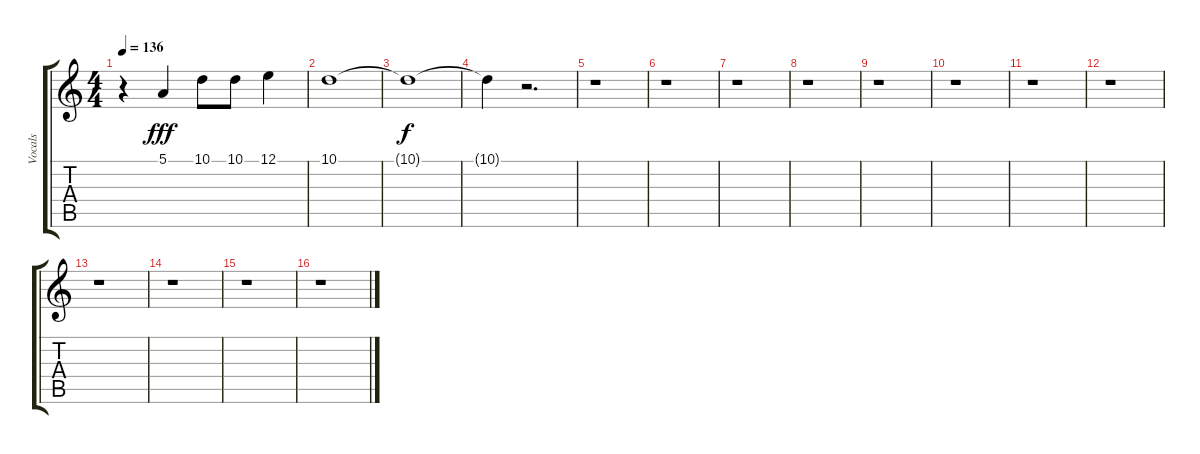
\track ("Vocals" "Vocals") {instrument lead6voice}
\staff {score tabs}
\tuning (E4 B3 G3 D3 A2 E2) {hide}
\ts (4 4)
\tempo 136
\clef g2
\ks c
r.4{dy f} 5.1.4{dy fff} 10.1.8 10.1.8 12.1.4 |
10.1.1 |
10.1{t}.1{dy f} |
10.1{t}.4 r.2{d} |
r.1 |
r.1 |
r.1 |
r.1 |
r.1 |
r.1 |
r.1 |
r.1 |
r.1 |
r.1 |
r.1 |
r.1
